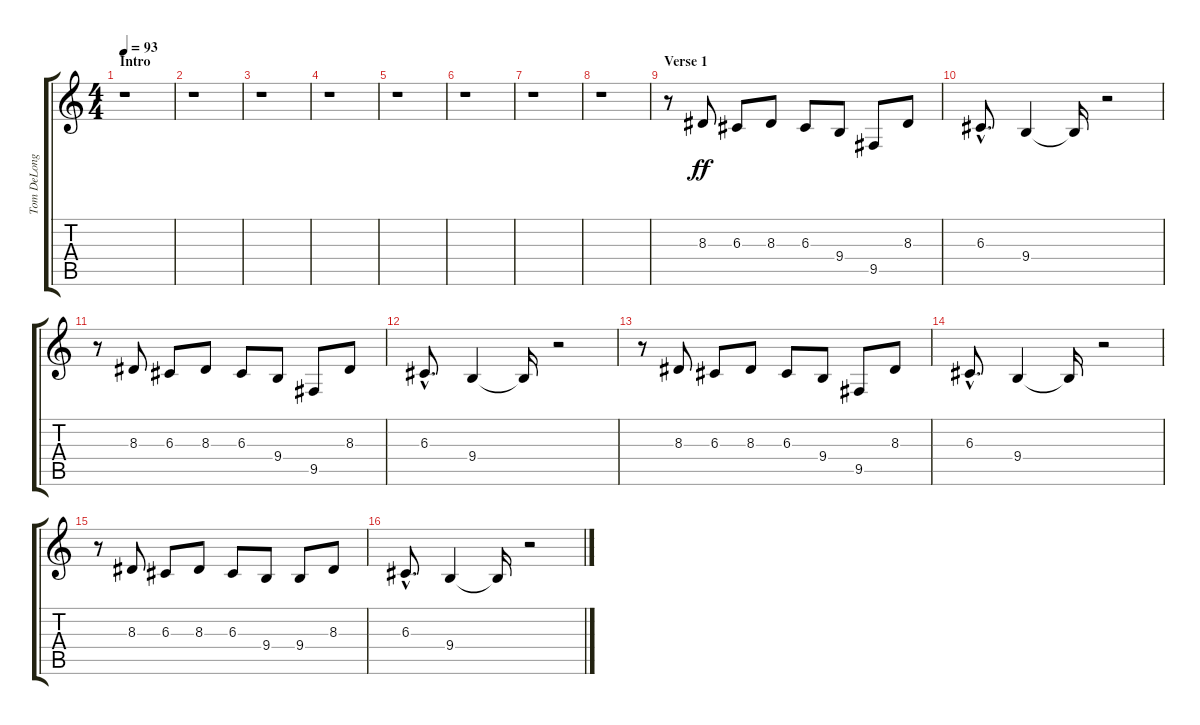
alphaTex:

\track ("Tom DeLonge" "Tom DeLong") {instrument altosax}
\staff {score tabs}
\tuning (E4 B3 G3 D3 A2 E2) {hide}
\ts (4 4)
\section ("" "Intro")
\tempo 93
\clef g2
\ks c
r.1{dy ff instrument altosax} |
r.1 |
r.1 |
r.1 |
r.1 |
r.1 |
r.1 |
r.1 |
\section ("" "Verse 1")
r.8 8.3.8{lyrics (0 "") lyrics (1 "") lyrics (2 "") lyrics (3 "") lyrics (4 "")} 6.3.8 8.3.8 6.3.8 9.4.8 9.5.8 8.3.8 |
6.3{hac}.8{d} 9.4.4 9.4{t}.16 r.2 |
r.8 8.3.8 6.3.8 8.3.8 6.3.8 9.4.8 9.5.8 8.3.8 |
6.3{hac}.8{d} 9.4.4 9.4{t}.16 r.2 |
r.8 8.3.8 6.3.8 8.3.8 6.3.8 9.4.8 9.5.8 8.3.8 |
6.3{hac}.8{d} 9.4.4 9.4{t}.16 r.2 |
r.8 8.3.8 6.3.8 8.3.8 6.3.8 9.4.8 9.4.8 8.3.8 |
6.3{hac}.8{d} 9.4.4 9.4{t}.16 r.2
